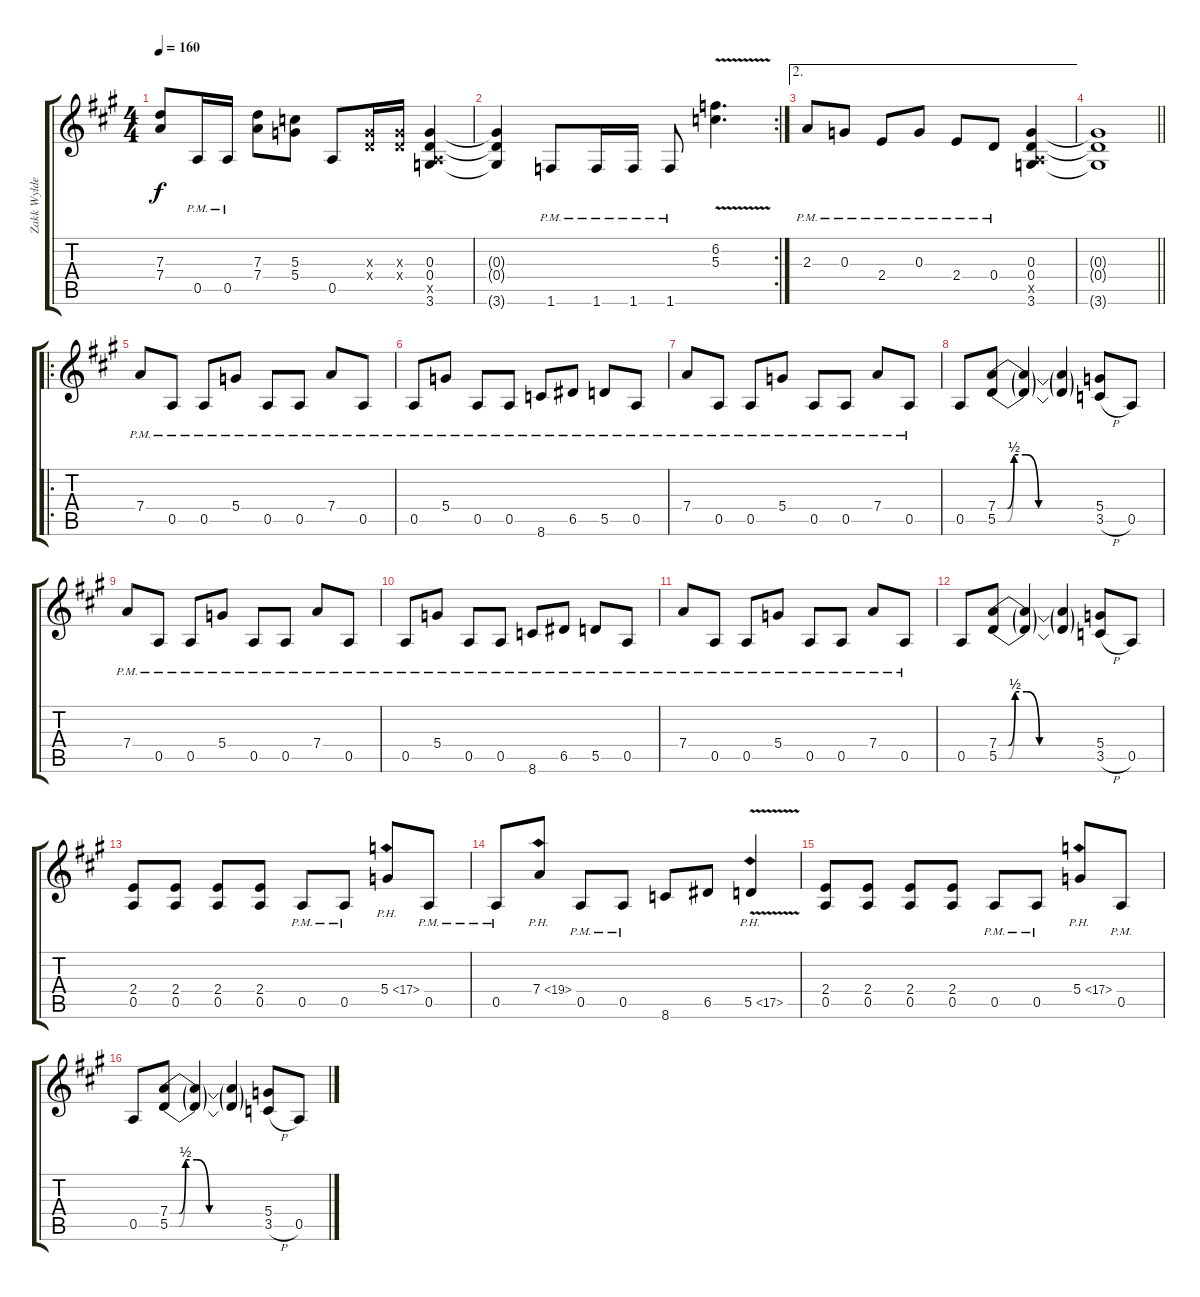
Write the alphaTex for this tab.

\track ("Zakk Wylde" "Zakk Wylde") {instrument overdrivenguitar}
\staff {score tabs}
\tuning (E4 B3 G3 D3 A2 E2) {hide}
\ts (4 4)
\tempo 160
\clef g2
\ks a
(7.3 7.4).8{dy f} 0.5{pm}.16 0.5{pm}.16 (7.3 7.4).8 (5.3 5.4).8 0.5.8 (0.3{x} 0.4{x}).16 (0.3{x} 0.4{x}).16 (0.3 0.4 0.5{x} 3.6).4 |
\rc 2
(0.3{t} 0.4{t} 3.6{t}).4 1.6{pm}.8 1.6{pm}.16 1.6{pm}.16 1.6{pm}.8 (6.2{v} 5.3{v}).4{d} |
\ae 2
2.3{pm}.8 0.3{pm}.8 2.4{pm}.8 0.3{pm}.8 2.4{pm}.8 0.4{pm}.8 (0.3 0.4 0.5{x} 3.6).4 |
\barLineRight lightlight
(0.3{t} 0.4{t} 3.6{t}).1 |
\ro
7.4{pm}.8 0.5{pm}.8 0.5{pm}.8 5.4{pm}.8 0.5{pm}.8 0.5{pm}.8 7.4{pm}.8 0.5{pm}.8 |
0.5{pm}.8 5.4{pm}.8 0.5{pm}.8 0.5{pm}.8 8.6{pm}.8 6.5{pm}.8 5.5{pm}.8 0.5{pm}.8 |
7.4{pm}.8 0.5{pm}.8 0.5{pm}.8 5.4{pm}.8 0.5{pm}.8 0.5{pm}.8 7.4{pm}.8 0.5{pm}.8 |
0.5.8 (7.4{be (custom 0 0 6 0 10 2 17 2 25 0 30 0 60 0)} 5.5{be (custom 0 0 6 0 10 2 17 2 25 0 30 0 60 0)}).8 (7.4{t} 5.5{t}).4 (7.4{t} 5.5{t}).4 (5.4 3.5{h}).8 0.5.8 |
7.4{pm}.8 0.5{pm}.8 0.5{pm}.8 5.4{pm}.8 0.5{pm}.8 0.5{pm}.8 7.4{pm}.8 0.5{pm}.8 |
0.5{pm}.8 5.4{pm}.8 0.5{pm}.8 0.5{pm}.8 8.6{pm}.8 6.5{pm}.8 5.5{pm}.8 0.5{pm}.8 |
7.4{pm}.8 0.5{pm}.8 0.5{pm}.8 5.4{pm}.8 0.5{pm}.8 0.5{pm}.8 7.4{pm}.8 0.5{pm}.8 |
0.5.8 (7.4{be (custom 0 0 6 0 10 2 17 2 25 0 30 0 60 0)} 5.5{be (custom 0 0 6 0 10 2 17 2 25 0 30 0 60 0)}).8 (7.4{t} 5.5{t}).4 (7.4{t} 5.5{t}).4 (5.4 3.5{h}).8 0.5.8 |
(2.4 0.5).8 (2.4 0.5).8 (2.4 0.5).8 (2.4 0.5).8 0.5{pm}.8 0.5{pm}.8 5.4{ph 12}.8 0.5{pm}.8 |
0.5{pm}.8 7.4{ph 12}.8 0.5{pm}.8 0.5{pm}.8 8.6.8 6.5.8 5.5{ph 12 v}.4 |
(2.4 0.5).8 (2.4 0.5).8 (2.4 0.5).8 (2.4 0.5).8 0.5{pm}.8 0.5{pm}.8 5.4{ph 12}.8 0.5{pm}.8 |
0.5.8 (7.4{be (custom 0 0 6 0 10 2 17 2 25 0 30 0 60 0)} 5.5{be (custom 0 0 6 0 10 2 17 2 25 0 30 0 60 0)}).8 (7.4{t} 5.5{t}).4 (7.4{t} 5.5{t}).4 (5.4 3.5{h}).8 0.5.8
